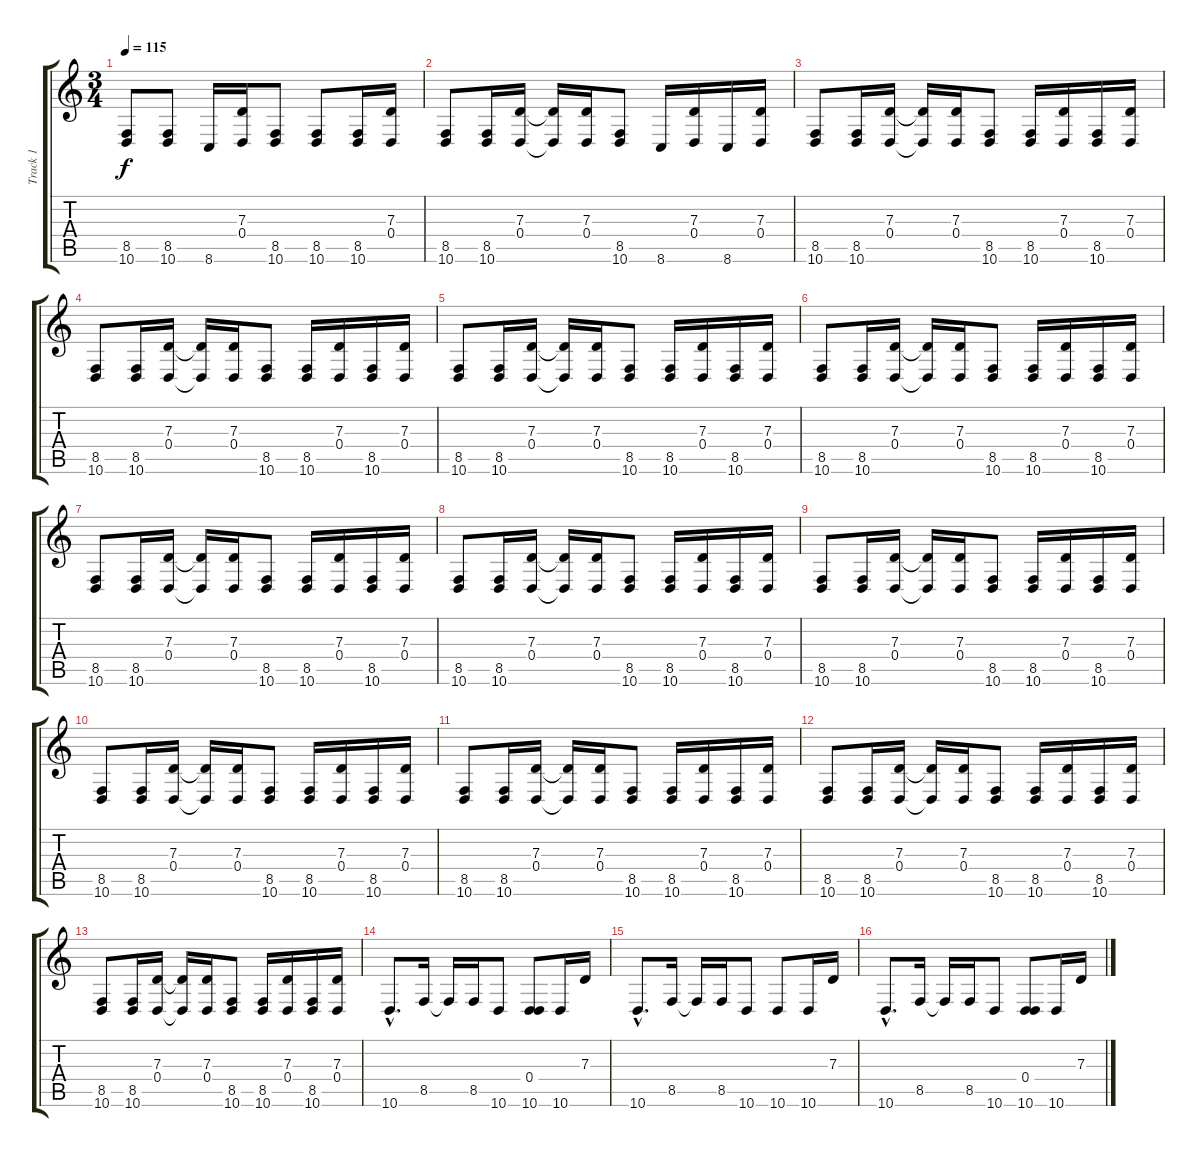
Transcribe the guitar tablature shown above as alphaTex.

\track ("Track 1" "Track 1") {instrument fx4atmosphere}
\staff {score tabs}
\tuning (E4 B3 G3 D3 A2 E2) {hide}
\ts (3 4)
\tempo 115
\clef g2
\ks c
(8.5 10.6).8{dy f} (8.5 10.6).8 8.6.16 (7.3 0.4).16 (8.5 10.6).8 (8.5 10.6).8 (8.5 10.6).16 (7.3 0.4).16 |
(8.5 10.6).8 (8.5 10.6).16 (7.3 0.4).16 (7.3{t} 0.4{t}).16 (7.3 0.4).16 (8.5 10.6).8 8.6.16 (7.3 0.4).16 8.6.16 (7.3 0.4).16 |
(8.5 10.6).8 (8.5 10.6).16 (7.3 0.4).16 (7.3{t} 0.4{t}).16 (7.3 0.4).16 (8.5 10.6).8 (8.5 10.6).16 (7.3 0.4).16 (8.5 10.6).16 (7.3 0.4).16 |
(8.5 10.6).8 (8.5 10.6).16 (7.3 0.4).16 (7.3{t} 0.4{t}).16 (7.3 0.4).16 (8.5 10.6).8 (8.5 10.6).16 (7.3 0.4).16 (8.5 10.6).16 (7.3 0.4).16 |
(8.5 10.6).8 (8.5 10.6).16 (7.3 0.4).16 (7.3{t} 0.4{t}).16 (7.3 0.4).16 (8.5 10.6).8 (8.5 10.6).16 (7.3 0.4).16 (8.5 10.6).16 (7.3 0.4).16 |
(8.5 10.6).8 (8.5 10.6).16 (7.3 0.4).16 (7.3{t} 0.4{t}).16 (7.3 0.4).16 (8.5 10.6).8 (8.5 10.6).16 (7.3 0.4).16 (8.5 10.6).16 (7.3 0.4).16 |
(8.5 10.6).8 (8.5 10.6).16 (7.3 0.4).16 (7.3{t} 0.4{t}).16 (7.3 0.4).16 (8.5 10.6).8 (8.5 10.6).16 (7.3 0.4).16 (8.5 10.6).16 (7.3 0.4).16 |
(8.5 10.6).8 (8.5 10.6).16 (7.3 0.4).16 (7.3{t} 0.4{t}).16 (7.3 0.4).16 (8.5 10.6).8 (8.5 10.6).16 (7.3 0.4).16 (8.5 10.6).16 (7.3 0.4).16 |
(8.5 10.6).8 (8.5 10.6).16 (7.3 0.4).16 (7.3{t} 0.4{t}).16 (7.3 0.4).16 (8.5 10.6).8 (8.5 10.6).16 (7.3 0.4).16 (8.5 10.6).16 (7.3 0.4).16 |
(8.5 10.6).8 (8.5 10.6).16 (7.3 0.4).16 (7.3{t} 0.4{t}).16 (7.3 0.4).16 (8.5 10.6).8 (8.5 10.6).16 (7.3 0.4).16 (8.5 10.6).16 (7.3 0.4).16 |
(8.5 10.6).8 (8.5 10.6).16 (7.3 0.4).16 (7.3{t} 0.4{t}).16 (7.3 0.4).16 (8.5 10.6).8 (8.5 10.6).16 (7.3 0.4).16 (8.5 10.6).16 (7.3 0.4).16 |
(8.5 10.6).8 (8.5 10.6).16 (7.3 0.4).16 (7.3{t} 0.4{t}).16 (7.3 0.4).16 (8.5 10.6).8 (8.5 10.6).16 (7.3 0.4).16 (8.5 10.6).16 (7.3 0.4).16 |
(8.5 10.6).8 (8.5 10.6).16 (7.3 0.4).16 (7.3{t} 0.4{t}).16 (7.3 0.4).16 (8.5 10.6).8 (8.5 10.6).16 (7.3 0.4).16 (8.5 10.6).16 (7.3 0.4).16 |
10.6{hac}.8{d} 8.5.16 8.5{t}.16 8.5.16 10.6.8 (0.4 10.6).8 10.6.16 7.3.16 |
10.6{hac}.8{d} 8.5.16 8.5{t}.16 8.5.16 10.6.8 10.6.8 10.6.16 7.3.16 |
10.6{hac}.8{d} 8.5.16 8.5{t}.16 8.5.16 10.6.8 (0.4 10.6).8 10.6.16 7.3.16
